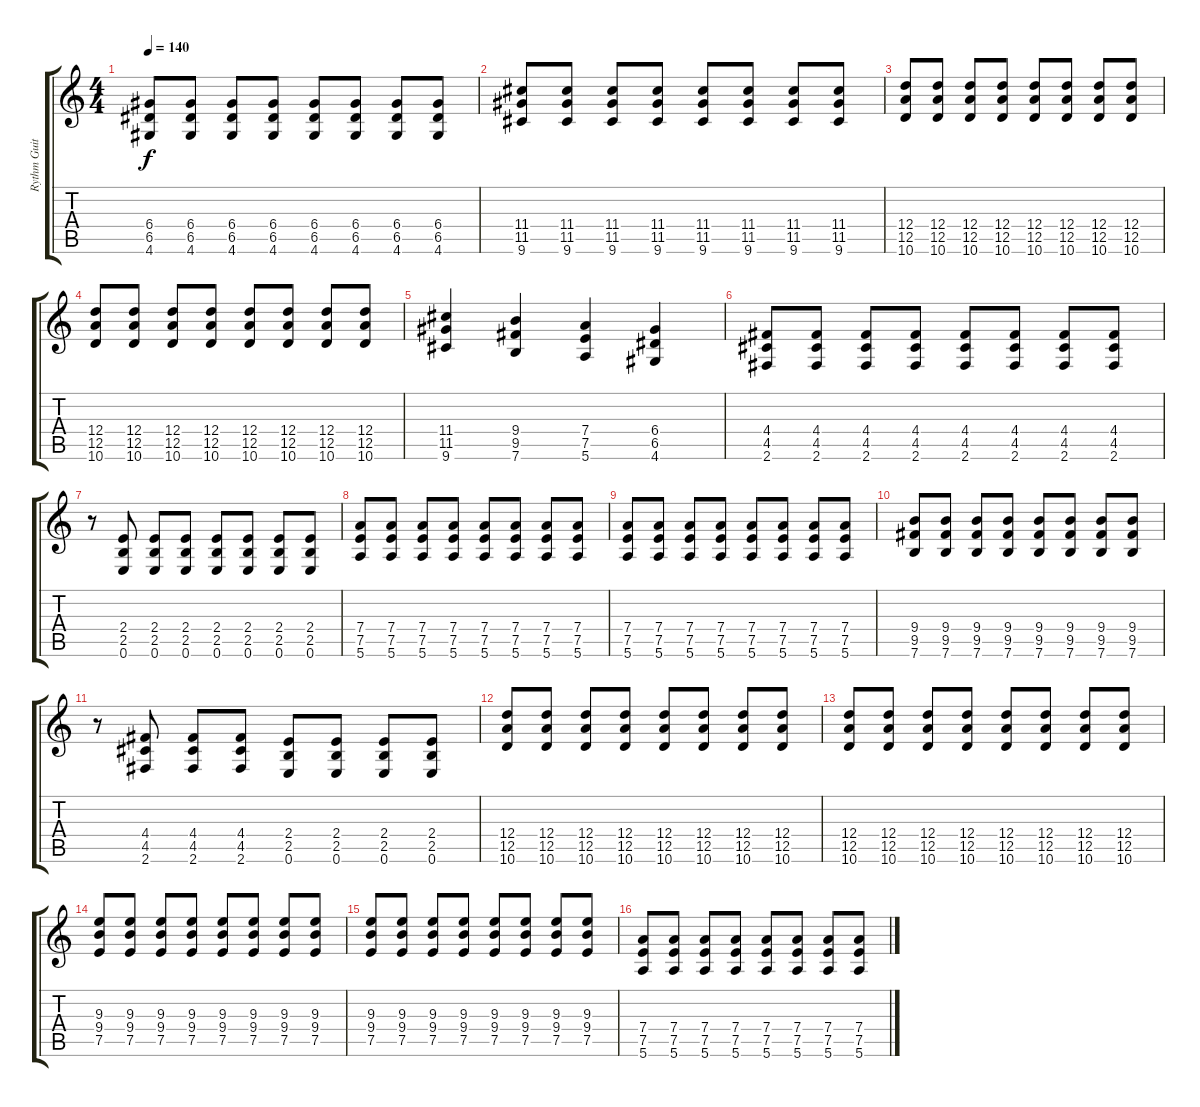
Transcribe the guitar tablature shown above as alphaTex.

\track ("Rythm Guitar" "Rythm Guit") {instrument overdrivenguitar}
\staff {score tabs}
\tuning (E4 B3 G3 D3 A2 E2) {hide}
\ts (4 4)
\tempo 140
\clef g2
\ks c
(6.4 6.5 4.6).8{dy f} (6.4 6.5 4.6).8 (6.4 6.5 4.6).8 (6.4 6.5 4.6).8 (6.4 6.5 4.6).8 (6.4 6.5 4.6).8 (6.4 6.5 4.6).8 (6.4 6.5 4.6).8 |
(11.4 11.5 9.6).8 (11.4 11.5 9.6).8 (11.4 11.5 9.6).8 (11.4 11.5 9.6).8 (11.4 11.5 9.6).8 (11.4 11.5 9.6).8 (11.4 11.5 9.6).8 (11.4 11.5 9.6).8 |
(12.4 12.5 10.6).8 (12.4 12.5 10.6).8 (12.4 12.5 10.6).8 (12.4 12.5 10.6).8 (12.4 12.5 10.6).8 (12.4 12.5 10.6).8 (12.4 12.5 10.6).8 (12.4 12.5 10.6).8 |
(12.4 12.5 10.6).8 (12.4 12.5 10.6).8 (12.4 12.5 10.6).8 (12.4 12.5 10.6).8 (12.4 12.5 10.6).8 (12.4 12.5 10.6).8 (12.4 12.5 10.6).8 (12.4 12.5 10.6).8 |
(11.4 11.5 9.6).4 (9.4 9.5 7.6).4 (7.4 7.5 5.6).4 (6.4 6.5 4.6).4 |
(4.4 4.5 2.6).8 (4.4 4.5 2.6).8 (4.4 4.5 2.6).8 (4.4 4.5 2.6).8 (4.4 4.5 2.6).8 (4.4 4.5 2.6).8 (4.4 4.5 2.6).8 (4.4 4.5 2.6).8 |
r.8 (2.4 2.5 0.6).8 (2.4 2.5 0.6).8 (2.4 2.5 0.6).8 (2.4 2.5 0.6).8 (2.4 2.5 0.6).8 (2.4 2.5 0.6).8 (2.4 2.5 0.6).8 |
(7.4 7.5 5.6).8 (7.4 7.5 5.6).8 (7.4 7.5 5.6).8 (7.4 7.5 5.6).8 (7.4 7.5 5.6).8 (7.4 7.5 5.6).8 (7.4 7.5 5.6).8 (7.4 7.5 5.6).8 |
(7.4 7.5 5.6).8 (7.4 7.5 5.6).8 (7.4 7.5 5.6).8 (7.4 7.5 5.6).8 (7.4 7.5 5.6).8 (7.4 7.5 5.6).8 (7.4 7.5 5.6).8 (7.4 7.5 5.6).8 |
(9.4 9.5 7.6).8 (9.4 9.5 7.6).8 (9.4 9.5 7.6).8 (9.4 9.5 7.6).8 (9.4 9.5 7.6).8 (9.4 9.5 7.6).8 (9.4 9.5 7.6).8 (9.4 9.5 7.6).8 |
r.8 (4.4 4.5 2.6).8 (4.4 4.5 2.6).8 (4.4 4.5 2.6).8 (2.4 2.5 0.6).8 (2.4 2.5 0.6).8 (2.4 2.5 0.6).8 (2.4 2.5 0.6).8 |
(12.4 12.5 10.6).8 (12.4 12.5 10.6).8 (12.4 12.5 10.6).8 (12.4 12.5 10.6).8 (12.4 12.5 10.6).8 (12.4 12.5 10.6).8 (12.4 12.5 10.6).8 (12.4 12.5 10.6).8 |
(12.4 12.5 10.6).8 (12.4 12.5 10.6).8 (12.4 12.5 10.6).8 (12.4 12.5 10.6).8 (12.4 12.5 10.6).8 (12.4 12.5 10.6).8 (12.4 12.5 10.6).8 (12.4 12.5 10.6).8 |
(9.3 9.4 7.5).8 (9.3 9.4 7.5).8 (9.3 9.4 7.5).8 (9.3 9.4 7.5).8 (9.3 9.4 7.5).8 (9.3 9.4 7.5).8 (9.3 9.4 7.5).8 (9.3 9.4 7.5).8 |
(9.3 9.4 7.5).8 (9.3 9.4 7.5).8 (9.3 9.4 7.5).8 (9.3 9.4 7.5).8 (9.3 9.4 7.5).8 (9.3 9.4 7.5).8 (9.3 9.4 7.5).8 (9.3 9.4 7.5).8 |
(7.4 7.5 5.6).8 (7.4 7.5 5.6).8 (7.4 7.5 5.6).8 (7.4 7.5 5.6).8 (7.4 7.5 5.6).8 (7.4 7.5 5.6).8 (7.4 7.5 5.6).8 (7.4 7.5 5.6).8
